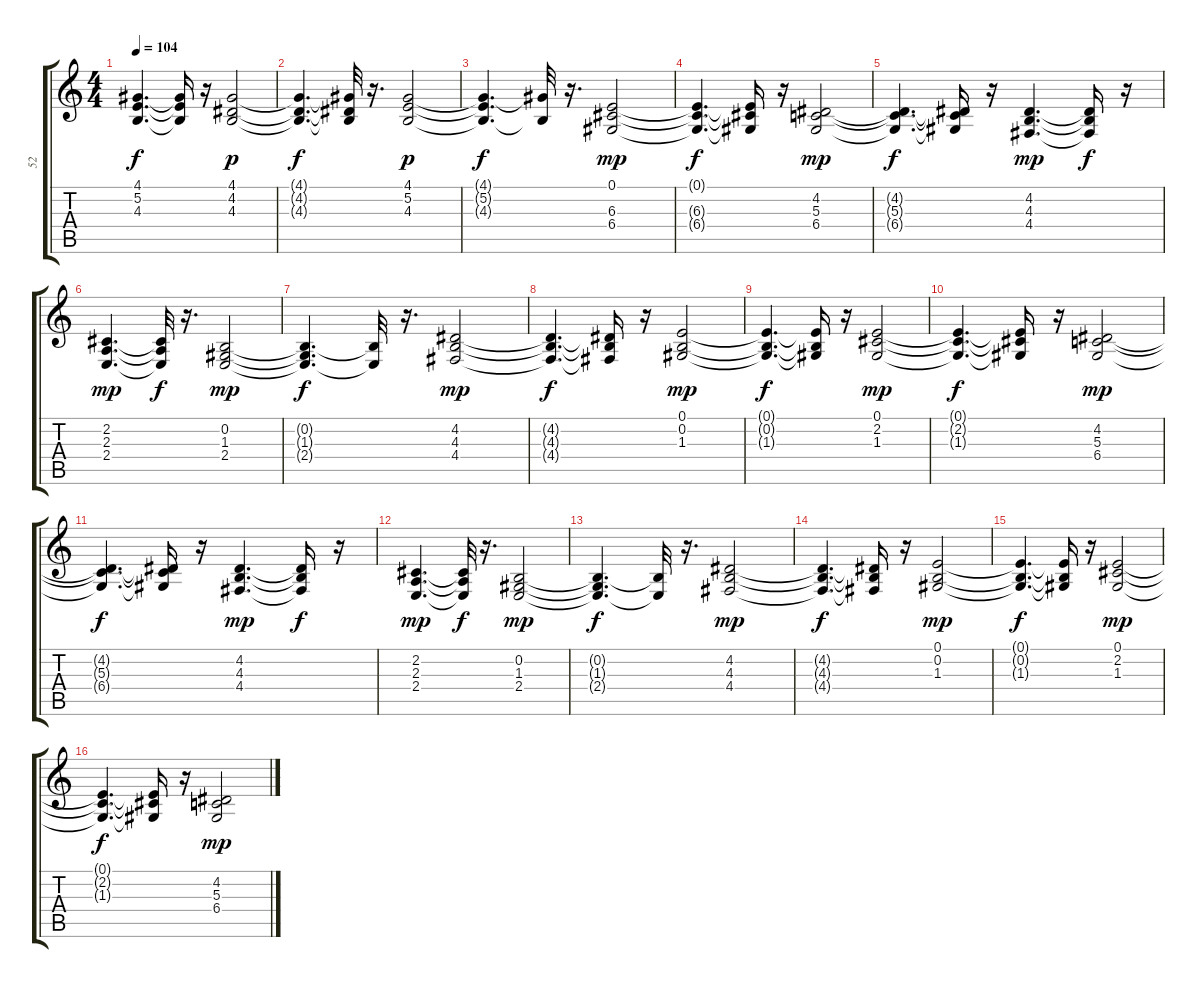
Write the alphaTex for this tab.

\track ("52" "52") {instrument synthstrings2}
\staff {score tabs}
\tuning (E4 B3 G3 D3 A2 E2) {hide}
\ts (4 4)
\tempo 104
\clef g2
\ks c
(4.1{t} 5.2{t} 4.3{t}).4{d dy f} (4.1{t} 5.2{t} 4.3{t}).16 r.16 (4.1 4.2 4.3).2{dy p} |
(4.1{t} 4.2{t} 4.3{t}).4{d dy f} (4.1{t} 4.2{t} 4.3{t}).32 r.16{d} (4.1 5.2 4.3).2{dy p} |
(4.1{t} 5.2{t} 4.3{t}).4{d dy f} (4.1{t} 4.3{t}).32 r.16{d} (0.1 6.3 6.4).2{dy mp} |
(0.1{t} 6.3{t} 6.4{t}).4{d dy f} (0.1{t} 6.3{t} 6.4{t}).16 r.16 (4.2 5.3 6.4).2{dy mp} |
(4.2{t} 5.3{t} 6.4{t}).4{d dy f} (4.2{t} 5.3{t} 6.4{t}).16 r.16 (4.2 4.3 4.4).4{d dy mp} (4.2{t} 4.3{t} 4.4{t}).16{dy f} r.16 |
(2.2 2.3 2.4).4{d dy mp} (2.2{t} 2.3{t} 2.4{t}).32{dy f} r.16{d} (0.2 1.3 2.4).2{dy mp} |
(0.2{t} 1.3{t} 2.4{t}).4{d dy f} (0.2{t} 2.4{t}).32 r.16{d} (4.2 4.3 4.4).2{dy mp} |
(4.2{t} 4.3{t} 4.4{t}).4{d dy f} (4.2{t} 4.3{t} 4.4{t}).16 r.16 (0.1 0.2 1.3).2{dy mp} |
(0.1{t} 0.2{t} 1.3{t}).4{d dy f} (0.1{t} 0.2{t} 1.3{t}).16 r.16 (0.1 2.2 1.3).2{dy mp} |
(0.1{t} 2.2{t} 1.3{t}).4{d dy f} (0.1{t} 2.2{t} 1.3{t}).16 r.16 (4.2 5.3 6.4).2{dy mp} |
(4.2{t} 5.3{t} 6.4{t}).4{d dy f} (4.2{t} 5.3{t} 6.4{t}).16 r.16 (4.2 4.3 4.4).4{d dy mp} (4.2{t} 4.3{t} 4.4{t}).16{dy f} r.16 |
(2.2 2.3 2.4).4{d dy mp} (2.2{t} 2.3{t} 2.4{t}).32{dy f} r.16{d} (0.2 1.3 2.4).2{dy mp} |
(0.2{t} 1.3{t} 2.4{t}).4{d dy f} (0.2{t} 2.4{t}).32 r.16{d} (4.2 4.3 4.4).2{dy mp} |
(4.2{t} 4.3{t} 4.4{t}).4{d dy f} (4.2{t} 4.3{t} 4.4{t}).16 r.16 (0.1 0.2 1.3).2{dy mp} |
(0.1{t} 0.2{t} 1.3{t}).4{d dy f} (0.1{t} 0.2{t} 1.3{t}).16 r.16 (0.1 2.2 1.3).2{dy mp} |
(0.1{t} 2.2{t} 1.3{t}).4{d dy f} (0.1{t} 2.2{t} 1.3{t}).16 r.16 (4.2 5.3 6.4).2{dy mp}
